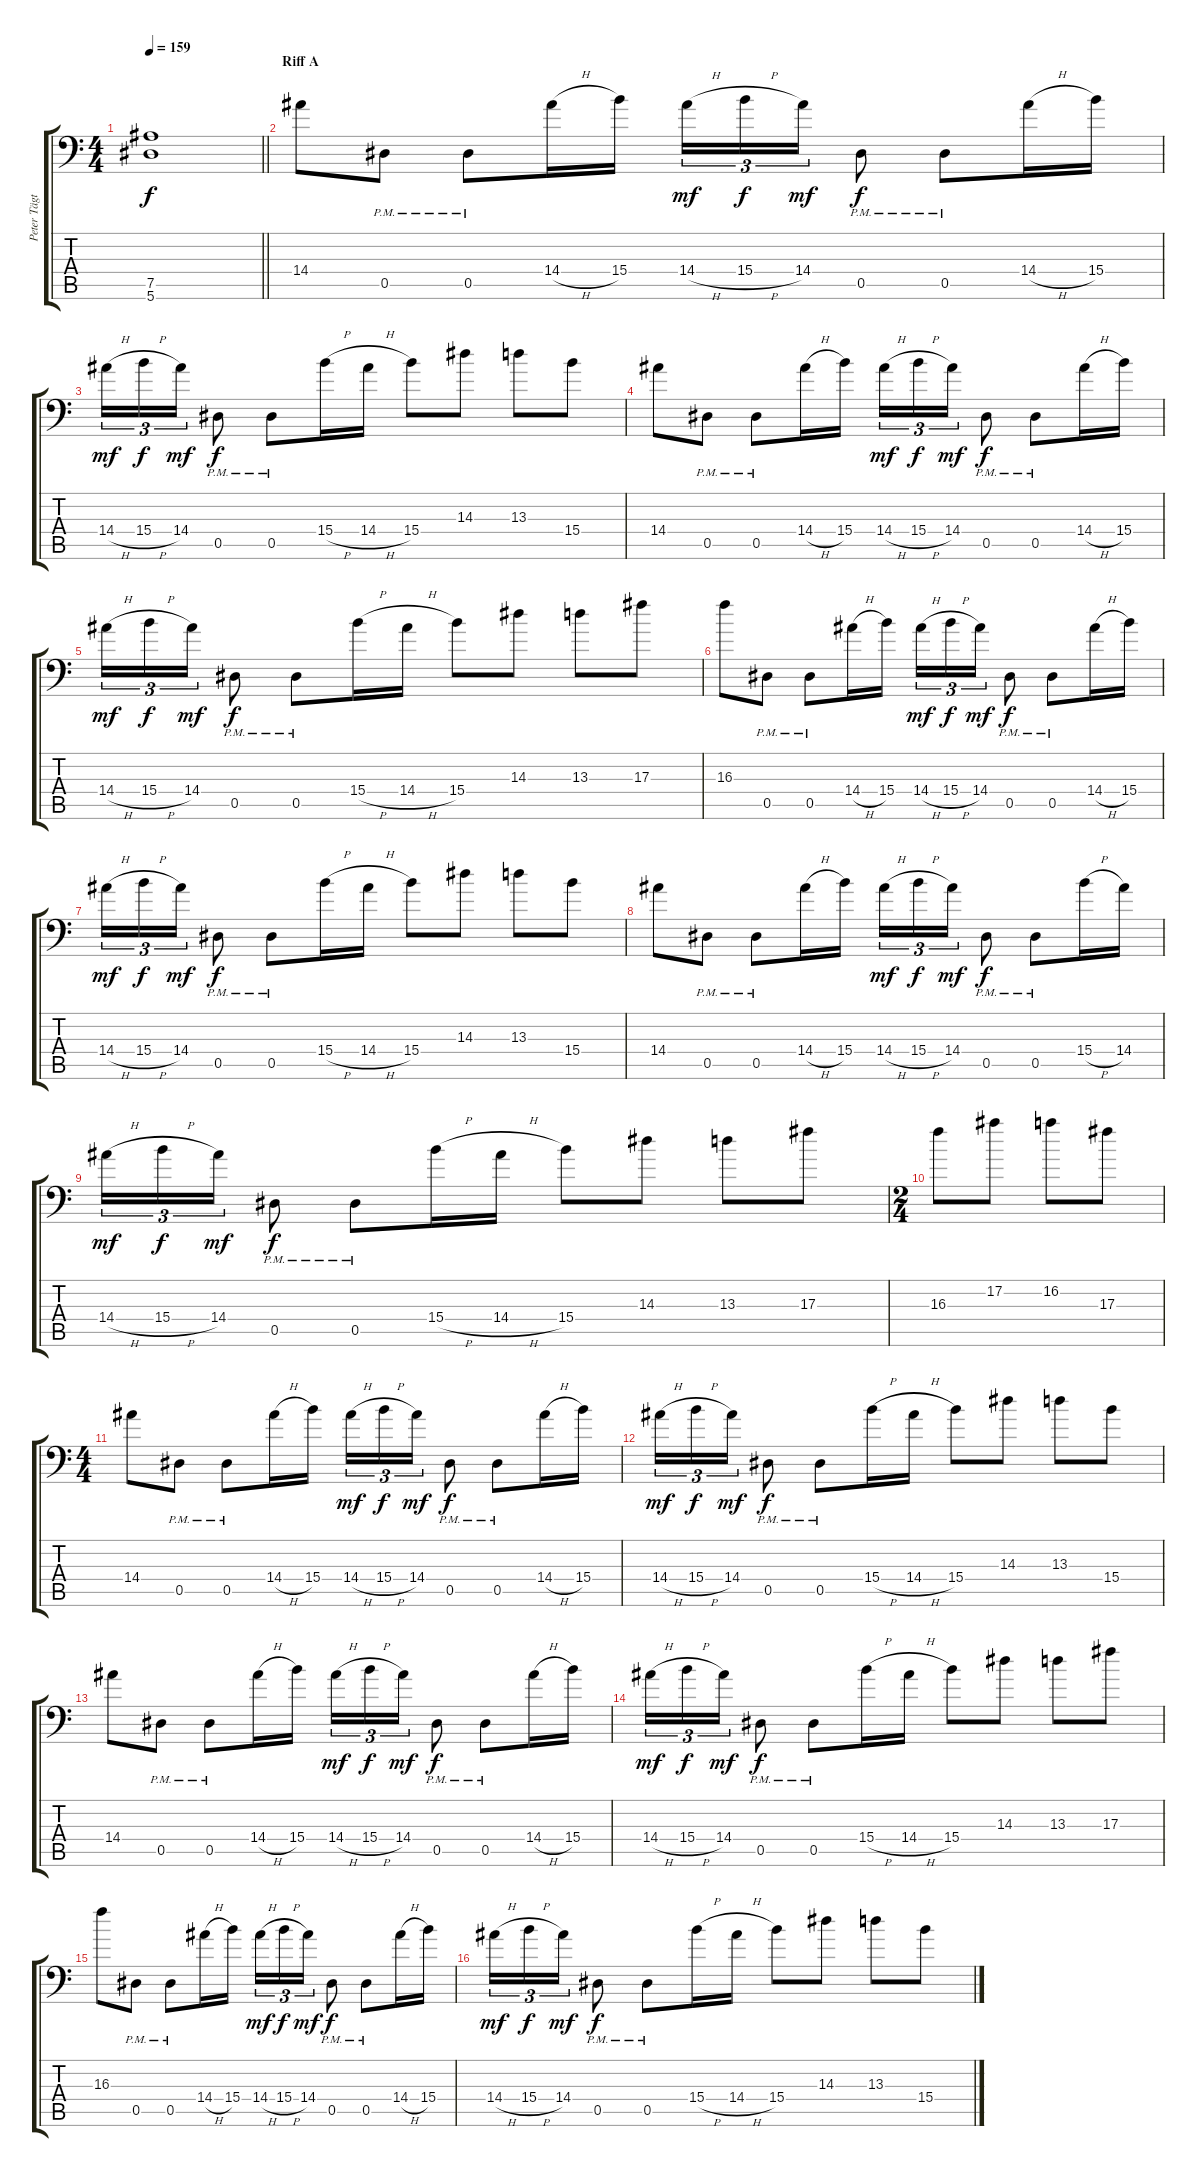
\track ("Peter Tägtgren (Rythm 2)" "Peter Tägt") {instrument overdrivenguitar}
\staff {score tabs}
\tuning (Bb3 F3 Db3 Ab2 Eb2 Bb1) {hide}
\ts (4 4)
\tempo 159
\clef f4
\barLineRight lightlight
\ks c
(7.5{t} 5.6{t}).1{dy f} |
\section ("" "Riff A")
14.4.8 0.5{pm}.8 0.5{pm}.8 14.4{h}.16 15.4.16 14.4{h}.16{tu (3 2) dy mf} 15.4{h}.16{tu (3 2) dy f} 14.4.16{tu (3 2) dy mf} 0.5{pm}.8{dy f} 0.5{pm}.8 14.4{h}.16 15.4.16 |
14.4{h}.16{tu (3 2) dy mf} 15.4{h}.16{tu (3 2) dy f} 14.4.16{tu (3 2) dy mf} 0.5{pm}.8{dy f} 0.5{pm}.8 15.4{h}.16 14.4{h}.16 15.4.8 14.3.8 13.3.8 15.4.8 |
14.4.8 0.5{pm}.8 0.5{pm}.8 14.4{h}.16 15.4.16 14.4{h}.16{tu (3 2) dy mf} 15.4{h}.16{tu (3 2) dy f} 14.4.16{tu (3 2) dy mf} 0.5{pm}.8{dy f} 0.5{pm}.8 14.4{h}.16 15.4.16 |
14.4{h}.16{tu (3 2) dy mf} 15.4{h}.16{tu (3 2) dy f} 14.4.16{tu (3 2) dy mf} 0.5{pm}.8{dy f} 0.5{pm}.8 15.4{h}.16 14.4{h}.16 15.4.8 14.3.8 13.3.8 17.3.8 |
16.3.8 0.5{pm}.8 0.5{pm}.8 14.4{h}.16 15.4.16 14.4{h}.16{tu (3 2) dy mf} 15.4{h}.16{tu (3 2) dy f} 14.4.16{tu (3 2) dy mf} 0.5{pm}.8{dy f} 0.5{pm}.8 14.4{h}.16 15.4.16 |
14.4{h}.16{tu (3 2) dy mf} 15.4{h}.16{tu (3 2) dy f} 14.4.16{tu (3 2) dy mf} 0.5{pm}.8{dy f} 0.5{pm}.8 15.4{h}.16 14.4{h}.16 15.4.8 14.3.8 13.3.8 15.4.8 |
14.4.8 0.5{pm}.8 0.5{pm}.8 14.4{h}.16 15.4.16 14.4{h}.16{tu (3 2) dy mf} 15.4{h}.16{tu (3 2) dy f} 14.4.16{tu (3 2) dy mf} 0.5{pm}.8{dy f} 0.5{pm}.8 15.4{h}.16 14.4.16 |
14.4{h}.16{tu (3 2) dy mf} 15.4{h}.16{tu (3 2) dy f} 14.4.16{tu (3 2) dy mf} 0.5{pm}.8{dy f} 0.5{pm}.8 15.4{h}.16 14.4{h}.16 15.4.8 14.3.8 13.3.8 17.3.8 |
\ts (2 4)
16.3.8 17.2.8 16.2.8 17.3.8 |
\ts (4 4)
14.4.8 0.5{pm}.8 0.5{pm}.8 14.4{h}.16 15.4.16 14.4{h}.16{tu (3 2) dy mf} 15.4{h}.16{tu (3 2) dy f} 14.4.16{tu (3 2) dy mf} 0.5{pm}.8{dy f} 0.5{pm}.8 14.4{h}.16 15.4.16 |
14.4{h}.16{tu (3 2) dy mf} 15.4{h}.16{tu (3 2) dy f} 14.4.16{tu (3 2) dy mf} 0.5{pm}.8{dy f} 0.5{pm}.8 15.4{h}.16 14.4{h}.16 15.4.8 14.3.8 13.3.8 15.4.8 |
14.4.8 0.5{pm}.8 0.5{pm}.8 14.4{h}.16 15.4.16 14.4{h}.16{tu (3 2) dy mf} 15.4{h}.16{tu (3 2) dy f} 14.4.16{tu (3 2) dy mf} 0.5{pm}.8{dy f} 0.5{pm}.8 14.4{h}.16 15.4.16 |
14.4{h}.16{tu (3 2) dy mf} 15.4{h}.16{tu (3 2) dy f} 14.4.16{tu (3 2) dy mf} 0.5{pm}.8{dy f} 0.5{pm}.8 15.4{h}.16 14.4{h}.16 15.4.8 14.3.8 13.3.8 17.3.8 |
16.3.8 0.5{pm}.8 0.5{pm}.8 14.4{h}.16 15.4.16 14.4{h}.16{tu (3 2) dy mf} 15.4{h}.16{tu (3 2) dy f} 14.4.16{tu (3 2) dy mf} 0.5{pm}.8{dy f} 0.5{pm}.8 14.4{h}.16 15.4.16 |
14.4{h}.16{tu (3 2) dy mf} 15.4{h}.16{tu (3 2) dy f} 14.4.16{tu (3 2) dy mf} 0.5{pm}.8{dy f} 0.5{pm}.8 15.4{h}.16 14.4{h}.16 15.4.8 14.3.8 13.3.8 15.4.8
